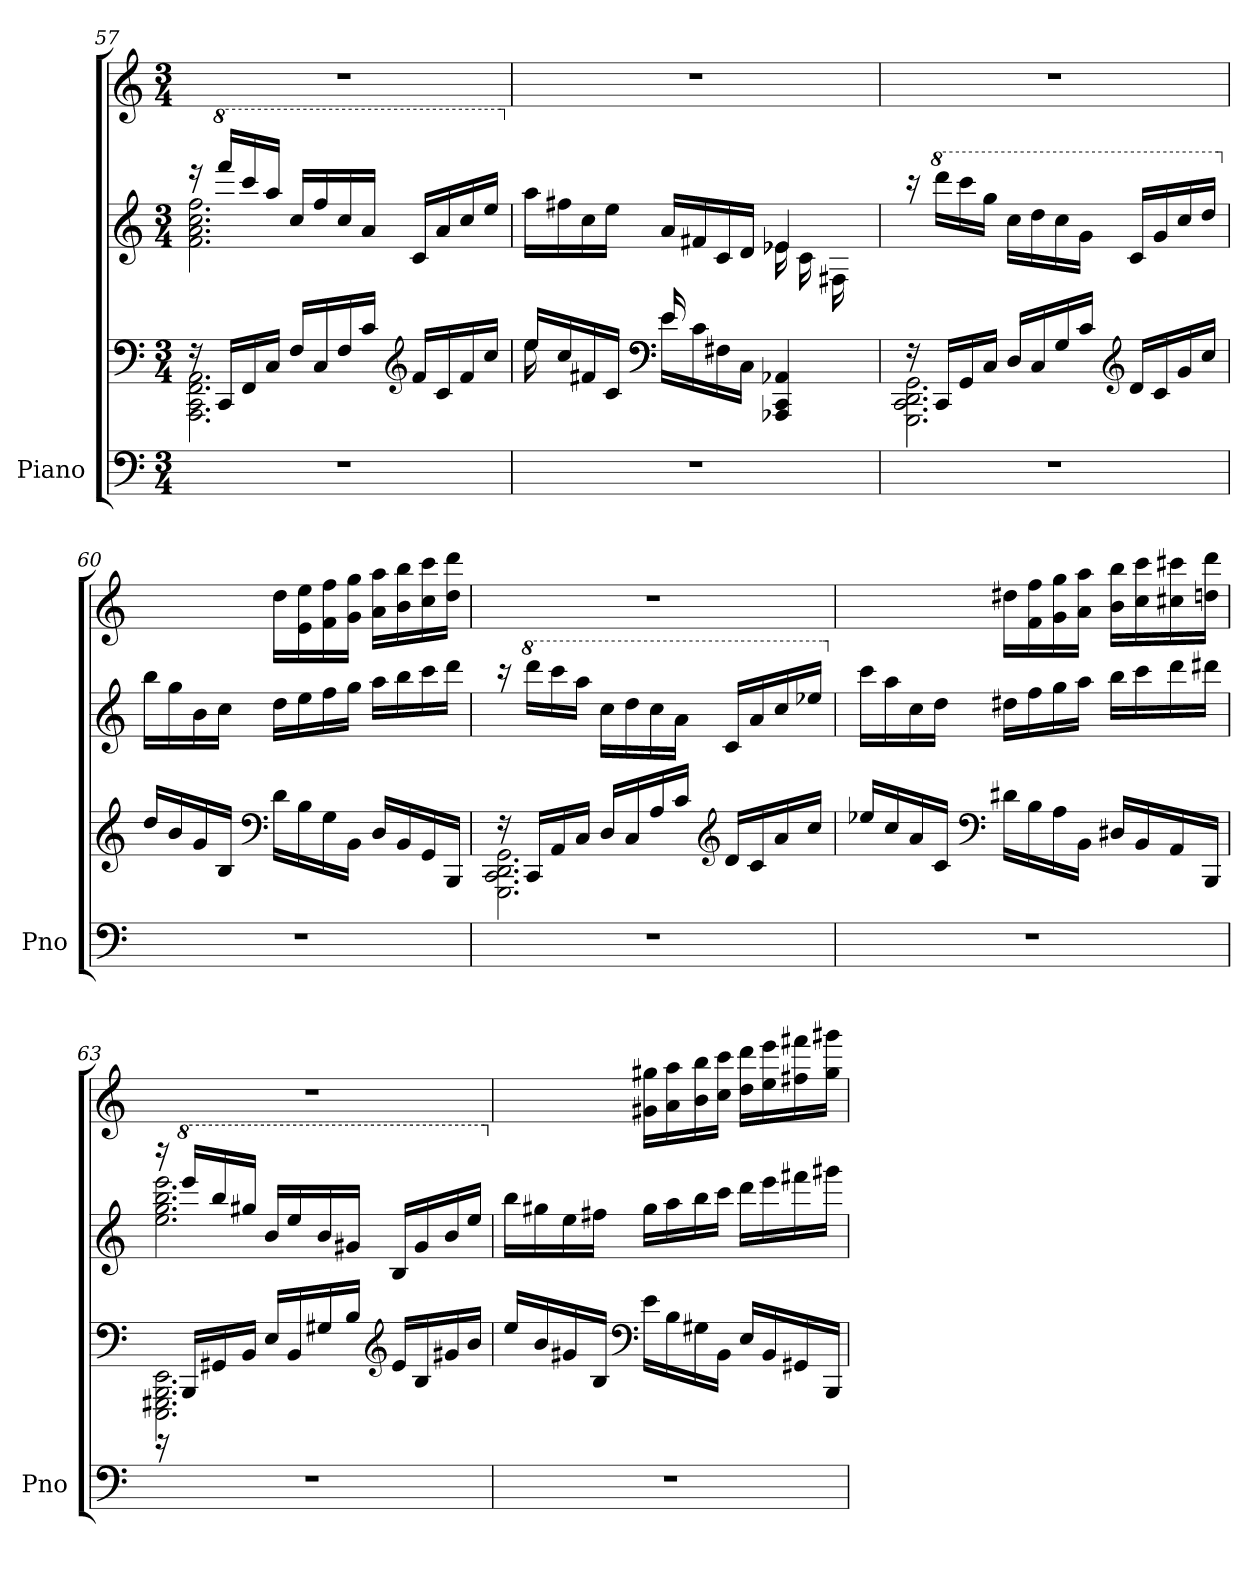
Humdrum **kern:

**kern	**kern	**kern	**kern
*part1	*part1	*part1	*part1
*staff4	*staff3	*staff2	*staff1
*I"Piano	*	*	*
*I'Pno	*	*	*
*clefF4	*clefF4	*clefG2	*clefG2
*k[]	*k[]	*k[]	*k[]
*C:	*C:	*C:	*C:
*M3/4	*M3/4	*M3/4	*M3/4
=57	=57	=57	=57
*	*^	*^	*
2.r	2.AAA\ 2.CC\ 2.FF\ 2.AA\	16rF	16reee	2.f\ 2.a\ 2.cc\ 2.ff\	2.r
*	*	*	*8va	*	*
.	.	16CC/LL	16ffff/LL	.	.
.	.	16FF/	16cccc/	.	.
.	.	16C/JJ	16aaa/JJ	.	.
.	.	16F/LL	16ccc/LL	.	.
.	.	16C/	16fff/	.	.
.	.	16F/	16ccc/	.	.
.	.	16c/JJ	16aa/JJ	.	.
*	*clefG2	*	*	*	*
.	.	16f/LL	16cc/LL	.	.
.	.	16c/	16aa/	.	.
.	.	16f/	16ccc/	.	.
.	.	16cc/JJ	16eee/JJ	.	.
=58	=58	=58	=58	=58	=58
*	*	*^	*	*	*
*	*	*	*	*X8va	*	*
2.r	16ee\	8.ryy	16ee/LL	16aa\LL	2ryy	2.r
.	8.ryy	.	16cc/	16ff#X\	.	.
.	.	.	16f#X/	16cc\	.	.
.	.	16ryy@	16c/JJ	16ee\JJ	.	.
*	*clefF4	*	*	*	*	*
.	16e/	16ryy@	16e\LL	16a/LL	.	.
.	8.ryy	16ryy@	16c\	16f#X/	.	.
.	.	16ryy@	16F#X\	16c/	.	.
.	.	16ryy@	16C\JJ	16d/JJ	.	.
.	4ryy	16ryy@	4AAA-X/ 4CC/ 4AA-X/	16e-\LL	4e-X/	.
.	.	16ryy@	.	16c\	.	.
.	.	16ryy@	.	16F#X\	.	.
.	.	16C/JJ	.	16ryy	.	.
*	*	*v	*v	*	*	*
*	*	*	*v	*v	*
!!LO:LB:g=z
=59	=59	=59	=59	=59
2.r	2.GGG\ 2.CC\ 2.DD\ 2.GG\	16rF	16rccc	2.r
*	*	*	*8va	*
.	.	16CC/LL	16dddd\LL	.
.	.	16GG/	16cccc\	.
.	.	16C/JJ	16ggg\JJ	.
.	.	16D/LL	16ccc\LL	.
.	.	16C/	16ddd\	.
.	.	16G/	16ccc\	.
.	.	16c/JJ	16gg\JJ	.
*	*clefG2	*	*	*
.	.	16d/LL	16cc/LL	.
.	.	16c/	16gg/	.
.	.	16g/	16ccc/	.
.	.	16cc/JJ	16ddd/JJ	.
*	*v	*v	*	*
=60	=60	=60	=60
*	*	*X8va	*
2.r	16dd/LL	16bb\LL	4ryy
.	16b/	16gg\	.
.	16g/	16b\	.
.	16B/JJ	16cc\JJ	.
*	*clefF4	*	*
.	16d\LL	16dd\LL	16dd\LL
.	16B\	16ee\	16e\ 16ee\
.	16G\	16ff\	16f\ 16ff\
.	16BB\JJ	16gg\JJ	16g\ 16gg\JJ
.	16D/LL	16aa\LL	16a\ 16aa\LL
.	16BB/	16bb\	16b\ 16bb\
.	16GG/	16ccc\	16cc\ 16ccc\
.	16BBB/JJ	16ddd\JJ	16dd\ 16ddd\JJ
=61	=61	=61	=61
*	*^	*	*
2.r	2.GGG\ 2.CC\ 2.DD\ 2.GG\	16rF	16rccc	2.r
*	*	*	*8va	*
.	.	16CC/LL	16dddd\LL	.
.	.	16AA/	16cccc\	.
.	.	16C/JJ	16aaa\JJ	.
.	.	16D/LL	16ccc\LL	.
.	.	16C/	16ddd\	.
.	.	16A/	16ccc\	.
.	.	16c/JJ	16aa\JJ	.
*	*clefG2	*	*	*
.	.	16d/LL	16cc/LL	.
.	.	16c/	16aa/	.
.	.	16a/	16ccc/	.
.	.	16cc/JJ	16eee-X/JJ	.
*	*v	*v	*	*
!!LO:LB:g=z
=62	=62	=62	=62
*	*	*X8va	*
2.r	16ee-X/LL	16ccc\LL	4ryy
.	16cc/	16aa\	.
.	16a/	16cc\	.
.	16c/JJ	16dd\JJ	.
*	*clefF4	*	*
.	16d#X\LL	16dd#X\LL	16dd#X\LL
.	16B\	16ff\	16f\ 16ff\
.	16A\	16gg\	16g\ 16gg\
.	16BB\JJ	16aa\JJ	16a\ 16aa\JJ
.	16D#X/LL	16bb\LL	16b\ 16bb\LL
.	16BB/	16ccc\	16cc\ 16ccc\
.	16AA/	16ddd\	16cc#X\ 16ccc#X\
.	16BBB/JJ	16ddd#X\JJ	16ddn\ 16ddd\JJ
=63	=63	=63	=63
*	*^	*^	*
2.r	2.EEE\ 2.GGG#X\ 2.BBB\ 2.EE\	16r	16rdddd	2.ee\ 2.gg\ 2.bb\ 2.eee\	2.r
*	*	*	*8va	*	*
.	.	16BBB/LL	16eeee/LL	.	.
.	.	16GG#X/	16bbb/	.	.
.	.	16BB/JJ	16ggg#X/JJ	.	.
.	.	16E/LL	16bb/LL	.	.
.	.	16BB/	16eee/	.	.
.	.	16G#X/	16bb/	.	.
.	.	16B/JJ	16gg#X/JJ	.	.
*	*clefG2	*	*	*	*
.	.	16e/LL	16b/LL	.	.
.	.	16B/	16gg#/	.	.
.	.	16g#X/	16bb/	.	.
.	.	16b/JJ	16eee/JJ	.	.
*	*v	*v	*	*	*
*	*	*v	*v	*
=64	=64	=64	=64
*	*	*X8va	*
2.r	16ee/LL	16bb\LL	4ryy
.	16b/	16gg#X\	.
.	16g#X/	16ee\	.
.	16B/JJ	16ff#X\JJ	.
*	*clefF4	*	*
.	16e\LL	16gg#\LL	16g#X\ 16gg#X\LL
.	16B\	16aa\	16a\ 16aa\
.	16G#X\	16bb\	16b\ 16bb\
.	16BB\JJ	16ccc\JJ	16cc\ 16ccc\JJ
.	16E/LL	16ddd\LL	16dd\ 16ddd\LL
.	16BB/	16eee\	16ee\ 16eee\
.	16GG#X/	16fff#X\	16ff#X\ 16fff#X\
.	16BBB/JJ	16ggg#X\JJ	16gg#\ 16ggg#X\JJ
=	=	=	=
*-	*-	*-	*-
